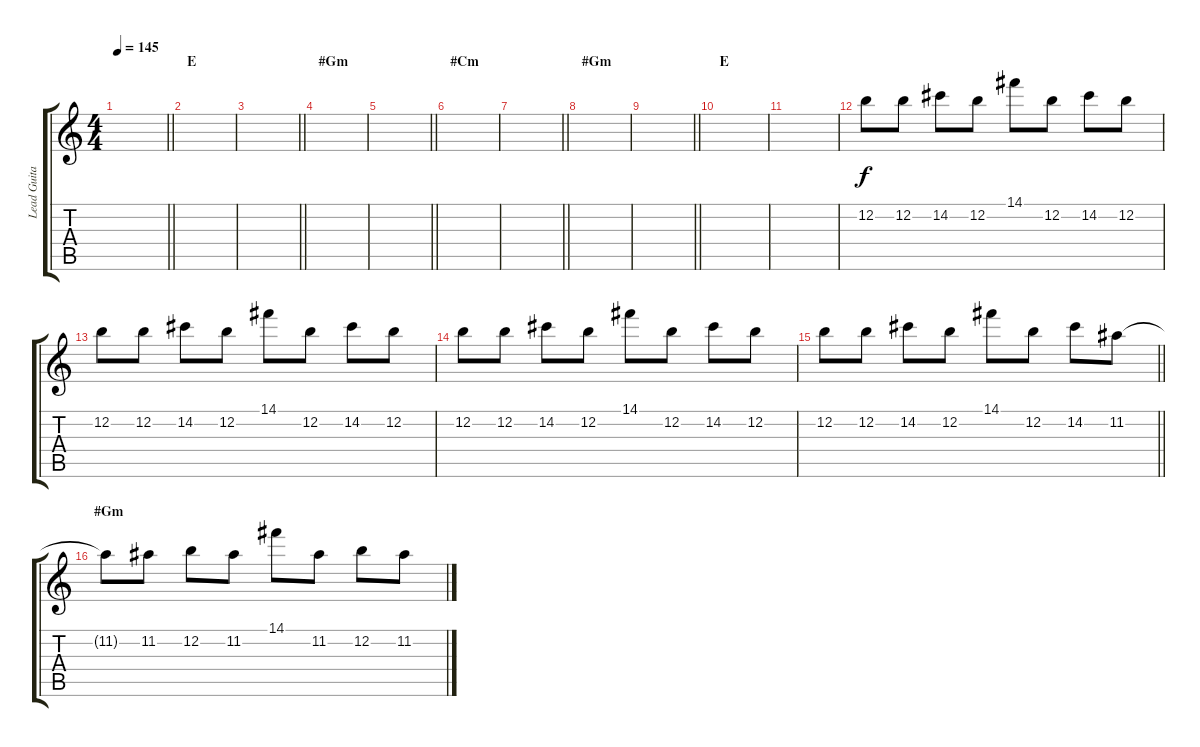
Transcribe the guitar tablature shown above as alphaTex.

\track ("Lead Guitar" "Lead Guita") {instrument overdrivenguitar}
\staff {score tabs}
\tuning (E4 B3 G3 D3 A2 E2) {hide}
\ts (4 4)
\tempo 145
\clef g2
\barLineRight lightlight
\ks c
|
\section ("" "E")
|
\barLineRight lightlight
|
\section ("" "#Gm")
|
\barLineRight lightlight
|
\section ("" "#Cm")
|
\barLineRight lightlight
|
\section ("" "#Gm")
|
\barLineRight lightlight
|
\section ("" "E")
|
|
12.2.8 12.2.8 14.2.8 12.2.8 14.1.8 12.2.8 14.2.8 12.2.8 |
12.2.8 12.2.8 14.2.8 12.2.8 14.1.8 12.2.8 14.2.8 12.2.8 |
12.2.8 12.2.8 14.2.8 12.2.8 14.1.8 12.2.8 14.2.8 12.2.8 |
\barLineRight lightlight
12.2.8 12.2.8 14.2.8 12.2.8 14.1.8 12.2.8 14.2.8 11.2.8 |
\section ("" "#Gm")
11.2{t}.8 11.2.8 12.2.8 11.2.8 14.1.8 11.2.8 12.2.8 11.2.8
